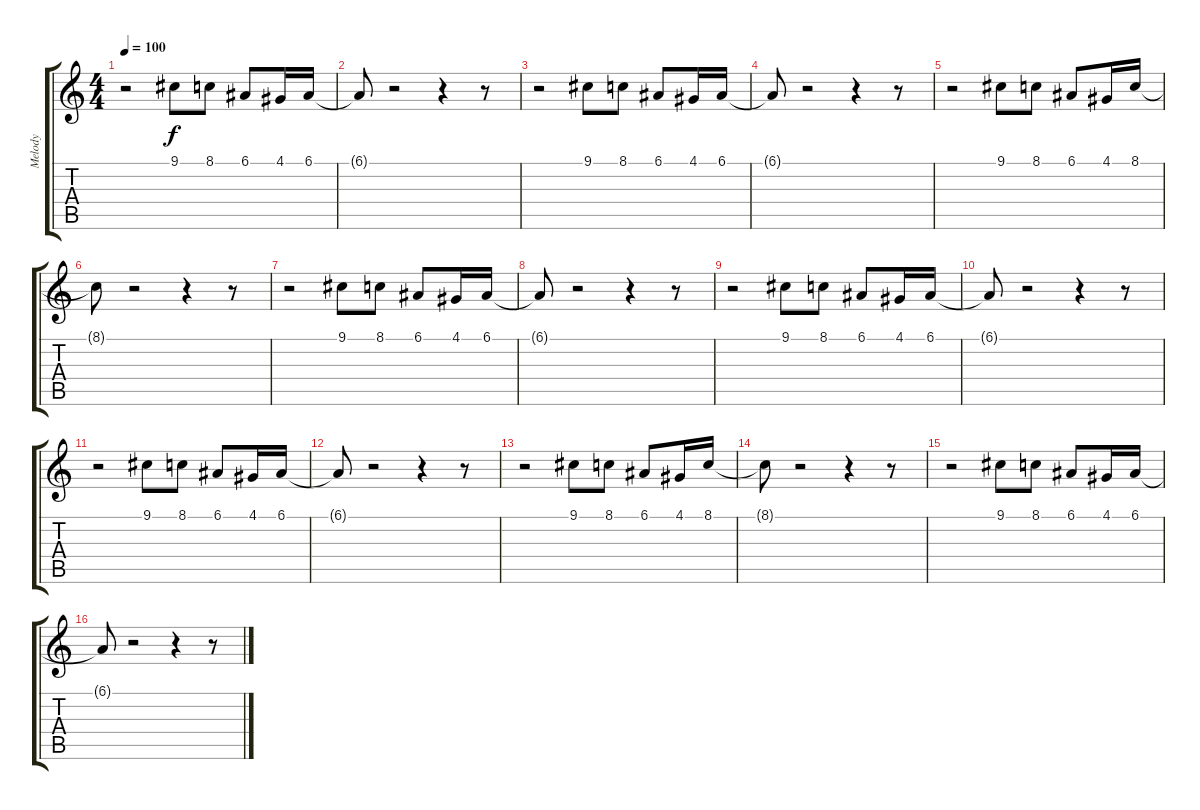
\track ("Melody" "Melody") {instrument flute}
\staff {score tabs}
\tuning (E4 B3 G3 D3 A2 E2) {hide}
\ts (4 4)
\tempo 100
\clef g2
\ks c
r.2{dy f} 9.1.8 8.1.8 6.1.8 4.1.16 6.1.16 |
6.1{t}.8 r.2 r.4 r.8 |
r.2 9.1.8 8.1.8 6.1.8 4.1.16 6.1.16 |
6.1{t}.8 r.2 r.4 r.8 |
r.2 9.1.8 8.1.8 6.1.8 4.1.16 8.1.16 |
8.1{t}.8 r.2 r.4 r.8 |
r.2 9.1.8 8.1.8 6.1.8 4.1.16 6.1.16 |
6.1{t}.8 r.2 r.4 r.8 |
r.2 9.1.8 8.1.8 6.1.8 4.1.16 6.1.16 |
6.1{t}.8 r.2 r.4 r.8 |
r.2 9.1.8 8.1.8 6.1.8 4.1.16 6.1.16 |
6.1{t}.8 r.2 r.4 r.8 |
r.2 9.1.8 8.1.8 6.1.8 4.1.16 8.1.16 |
8.1{t}.8 r.2 r.4 r.8 |
r.2 9.1.8 8.1.8 6.1.8 4.1.16 6.1.16 |
6.1{t}.8 r.2 r.4 r.8
